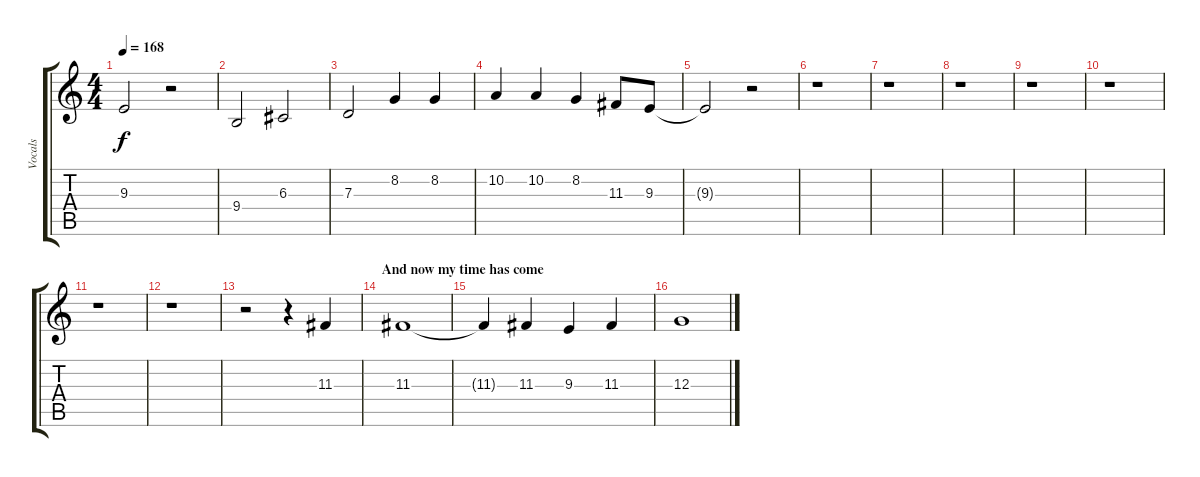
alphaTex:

\track ("Vocals" "Vocals") {instrument lead2sawtooth}
\staff {score tabs}
\tuning (E4 B3 G3 D3 A2 E2) {hide}
\ts (4 4)
\tempo 168
\clef g2
\ks c
9.3{t}.2{dy f} r.2 |
9.4.2 6.3.2 |
7.3.2 8.2.4 8.2.4 |
10.2.4 10.2.4 8.2.4 11.3.8 9.3.8 |
9.3{t}.2 r.2 |
\section ("" "")
r.1 |
r.1 |
r.1 |
r.1 |
r.1 |
r.1 |
r.1 |
r.2 r.4 11.3.4 |
\section ("" "And now my time has come")
11.3.1 |
11.3{t}.4 11.3.4 9.3.4 11.3.4 |
12.3.1
